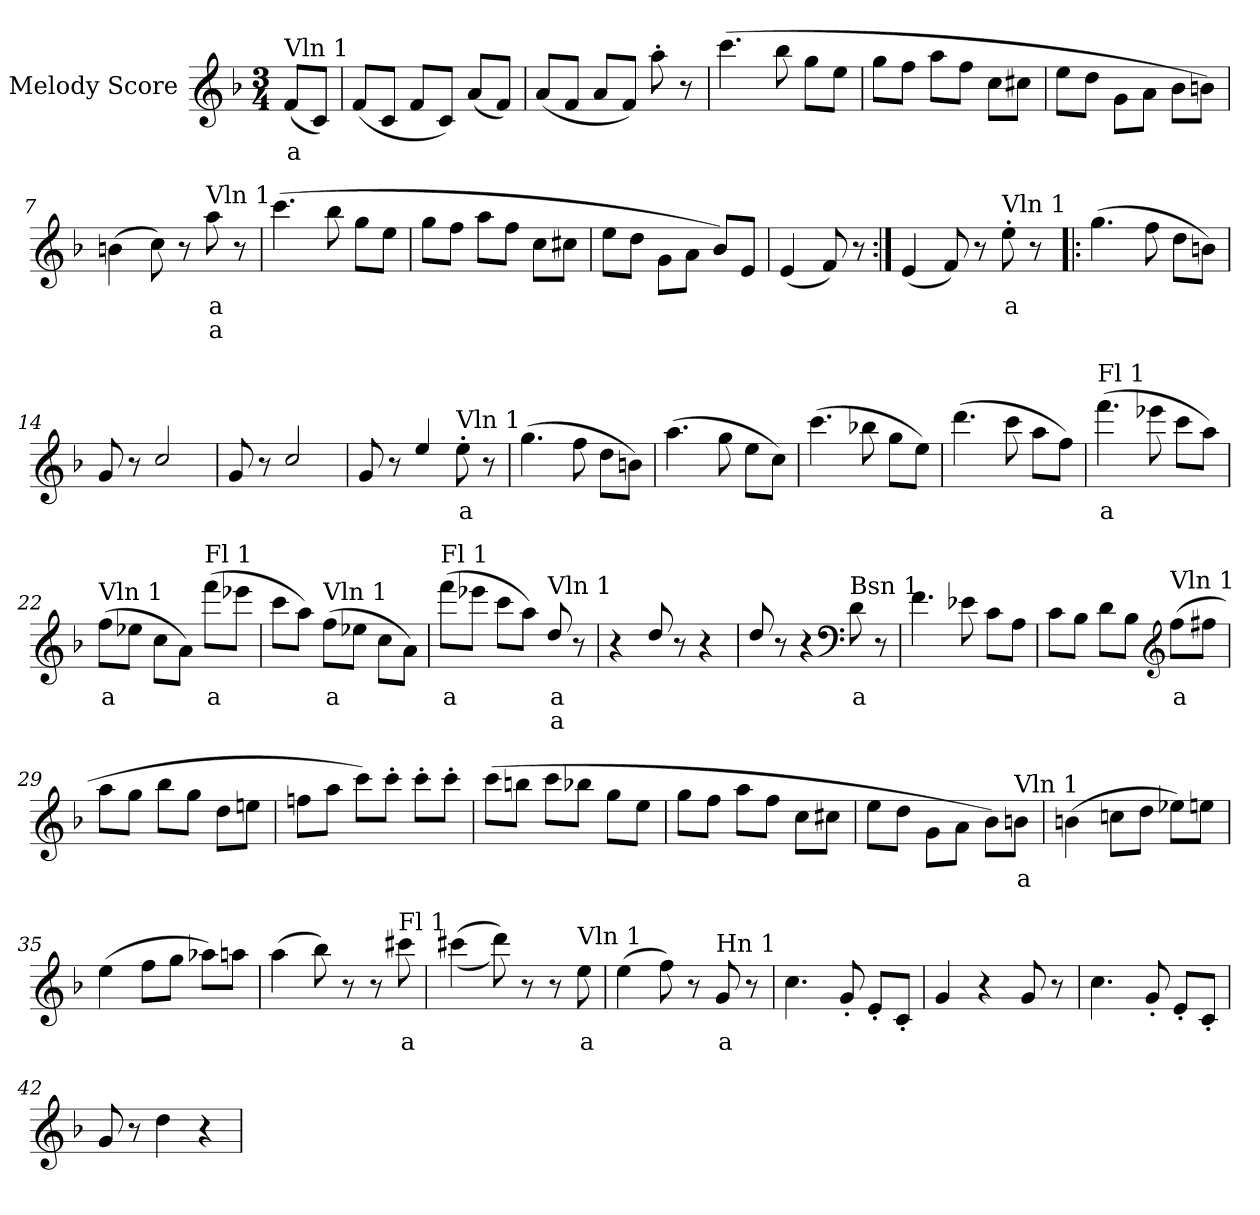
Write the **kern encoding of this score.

**kern	**text	**text
*part1	*part1	*part1
*staff1	*staff1	*staff1
*I"Melody Score	*	*
*k[b-]	*	*
*M3/4	*	*
*MM126	*	*
=1	=1	=1
!LO:TX:a:t=Vln 1	!	!
!	!LO:LY:b:color=#FF0000	!
(8f/L	a	.
8c/J)	.	.
=2	=2	=2
(8f/L	.	.
8c/J	.	.
8f/L	.	.
8c/J)	.	.
(8a/L	.	.
8f/J)	.	.
=3	=3	=3
(8a/L	.	.
8f/J	.	.
8a/L	.	.
8f/J)	.	.
8aa'\	.	.
8r	.	.
=4	=4	=4
(4.ccc\	.	.
8bb-\	.	.
8gg\L	.	.
8ee\J	.	.
=5	=5	=5
8gg\L	.	.
8ff\J	.	.
8aa\L	.	.
8ff\J	.	.
8cc\L	.	.
8cc#X\J	.	.
=6	=6	=6
8ee\L	.	.
8dd\J	.	.
8g\L	.	.
8a\J	.	.
8b-\L	.	.
8bn\J)	.	.
=7	=7	=7
(4bn\	.	.
8cc\)	.	.
8r	.	.
!LO:TX:a:t=Vln 1	!	!
!	!LO:LY:color=#FF0000	!LO:LY:color=#FF0000
8aa\	a	a
8r	.	.
=8	=8	=8
(4.ccc\	.	.
8bb-\	.	.
8gg\L	.	.
8ee\J	.	.
=9	=9	=9
8gg\L	.	.
8ff\J	.	.
8aa\L	.	.
8ff\J	.	.
8cc\L	.	.
8cc#X\J	.	.
=10	=10	=10
8ee\L	.	.
8dd\J	.	.
8g\L	.	.
8a\J	.	.
8b-/L)	.	.
8e/J	.	.
=11	=11	=11
(4e/	.	.
8f/)	.	.
8r	.	.
=12:|!	=12:|!	=12:|!
(4e/	.	.
8f/)	.	.
8r	.	.
!LO:TX:a:t=Vln 1	!	!
!	!LO:LY:b:color=#FF0000	!
8ee'\	a	.
8r	.	.
=13!|:	=13!|:	=13!|:
(4.gg\	.	.
8ff\	.	.
8dd\L	.	.
8bn\J)	.	.
=14	=14	=14
8g/	.	.
8r	.	.
2cc/	.	.
=15	=15	=15
8g/	.	.
8r	.	.
2cc/	.	.
=16	=16	=16
8g/	.	.
8r	.	.
4ee/	.	.
!LO:TX:a:t=Vln 1	!	!
!	!LO:LY:b:color=#FF0000	!
8ee'\	a	.
8r	.	.
=17	=17	=17
(4.gg\	.	.
8ff\	.	.
8dd\L	.	.
8bn\J)	.	.
=18	=18	=18
(4.aa\	.	.
8gg\	.	.
8ee\L	.	.
8cc\J)	.	.
=19	=19	=19
(4.ccc\	.	.
8bb-X\	.	.
8gg\L	.	.
8ee\J)	.	.
=20	=20	=20
(4.ddd\	.	.
8ccc\	.	.
8aa\L	.	.
8ff\J)	.	.
=21	=21	=21
!LO:TX:a:t=Fl 1	!	!
!	!LO:LY:b:color=#FF0000	!
(4.fff\	a	.
8eee-X\	.	.
8ccc\L	.	.
8aa\J)	.	.
=22	=22	=22
!LO:TX:a:t=Vln 1	!	!
!	!LO:LY:b:color=#FF0000	!
(8ff\L	a	.
8ee-X\J	.	.
8cc\L	.	.
8a\J)	.	.
!LO:TX:a:t=Fl 1	!	!
!	!LO:LY:b:color=#FF0000	!
(8fff\L	a	.
8eee-X\J	.	.
=23	=23	=23
8ccc\L	.	.
8aa\J)	.	.
!LO:TX:a:t=Vln 1	!	!
!	!LO:LY:b:color=#FF0000	!
(8ff\L	a	.
8ee-X\J	.	.
8cc\L	.	.
8a\J)	.	.
=24	=24	=24
!LO:TX:a:t=Fl 1	!	!
!	!LO:LY:b:color=#FF0000	!
(8fff\L	a	.
8eee-X\J	.	.
8ccc\L	.	.
8aa\J)	.	.
!LO:TX:a:t=Vln 1	!	!
!	!LO:LY:color=#FF0000	!LO:LY:color=#FF0000
8dd/	a	a
8r	.	.
=25	=25	=25
4r	.	.
8dd/	.	.
8r	.	.
4r	.	.
=26	=26	=26
8dd/	.	.
8r	.	.
4r	.	.
*clefF4	*	*
!LO:TX:a:t=Bsn 1	!	!
!	!LO:LY:b:color=#FF0000	!
8d\	a	.
8r	.	.
=27	=27	=27
4.f\	.	.
8e-X\	.	.
8c\L	.	.
8A\J	.	.
=28	=28	=28
8c\L	.	.
8B-\J	.	.
8d\L	.	.
8B-\J	.	.
*clefG2	*	*
!LO:TX:a:t=Vln 1	!	!
!	!LO:LY:b:color=#FF0000	!
(8ff\L	a	.
8ff#X\J	.	.
=29	=29	=29
8aa\L	.	.
8gg\J	.	.
8bb-\L	.	.
8gg\J	.	.
8dd\L	.	.
8een\J	.	.
=30	=30	=30
8ffn\L	.	.
8aa\J	.	.
8ccc\L)	.	.
8ccc'\J	.	.
8ccc'\L	.	.
8ccc'\J	.	.
=31	=31	=31
(8ccc\L	.	.
8bbn\J	.	.
8ccc\L	.	.
8bb-X\J	.	.
8gg\L	.	.
8ee\J	.	.
=32	=32	=32
8gg\L	.	.
8ff\J	.	.
8aa\L	.	.
8ff\J	.	.
8cc\L	.	.
8cc#X\J	.	.
=33	=33	=33
8ee\L	.	.
8dd\J	.	.
8g\L	.	.
8a\J	.	.
8b-\L)	.	.
!LO:TX:a:t=Vln 1	!	!
!	!LO:LY:b:color=#FF0000	!
8bn\J	a	.
=34	=34	=34
(4bn\	.	.
8ccn\L	.	.
8dd\J	.	.
8ee-X\L)	.	.
8een\J	.	.
=35	=35	=35
(4ee\	.	.
8ff\L	.	.
8gg\J	.	.
8aa-X\L)	.	.
8aan\J	.	.
=36	=36	=36
(4aa\	.	.
8bb-\)	.	.
8r	.	.
8r	.	.
!LO:TX:a:t=Fl 1	!	!
!	!LO:LY:b:color=#FF0000	!
8ccc#X\	a	.
=37	=37	=37
((4ccc#X\	.	.
8ddd\))	.	.
8r	.	.
8r	.	.
!LO:TX:a:t=Vln 1	!	!
!	!LO:LY:b:color=#FF0000	!
8ee\	a	.
=38	=38	=38
(4ee\	.	.
8ff\)	.	.
8r	.	.
!LO:TX:a:t=Hn 1	!	!
!	!LO:LY:b:color=#FF0000	!
8g/	a	.
8r	.	.
=39	=39	=39
4.cc\	.	.
8g'/	.	.
8e'/L	.	.
8c'/J	.	.
=40	=40	=40
4g/	.	.
4r	.	.
8g/	.	.
8r	.	.
=41	=41	=41
4.cc\	.	.
8g'/	.	.
8e'/L	.	.
8c'/J	.	.
=42	=42	=42
8g/	.	.
8r	.	.
4dd\	.	.
4r	.	.
=	=	=
*-	*-	*-
